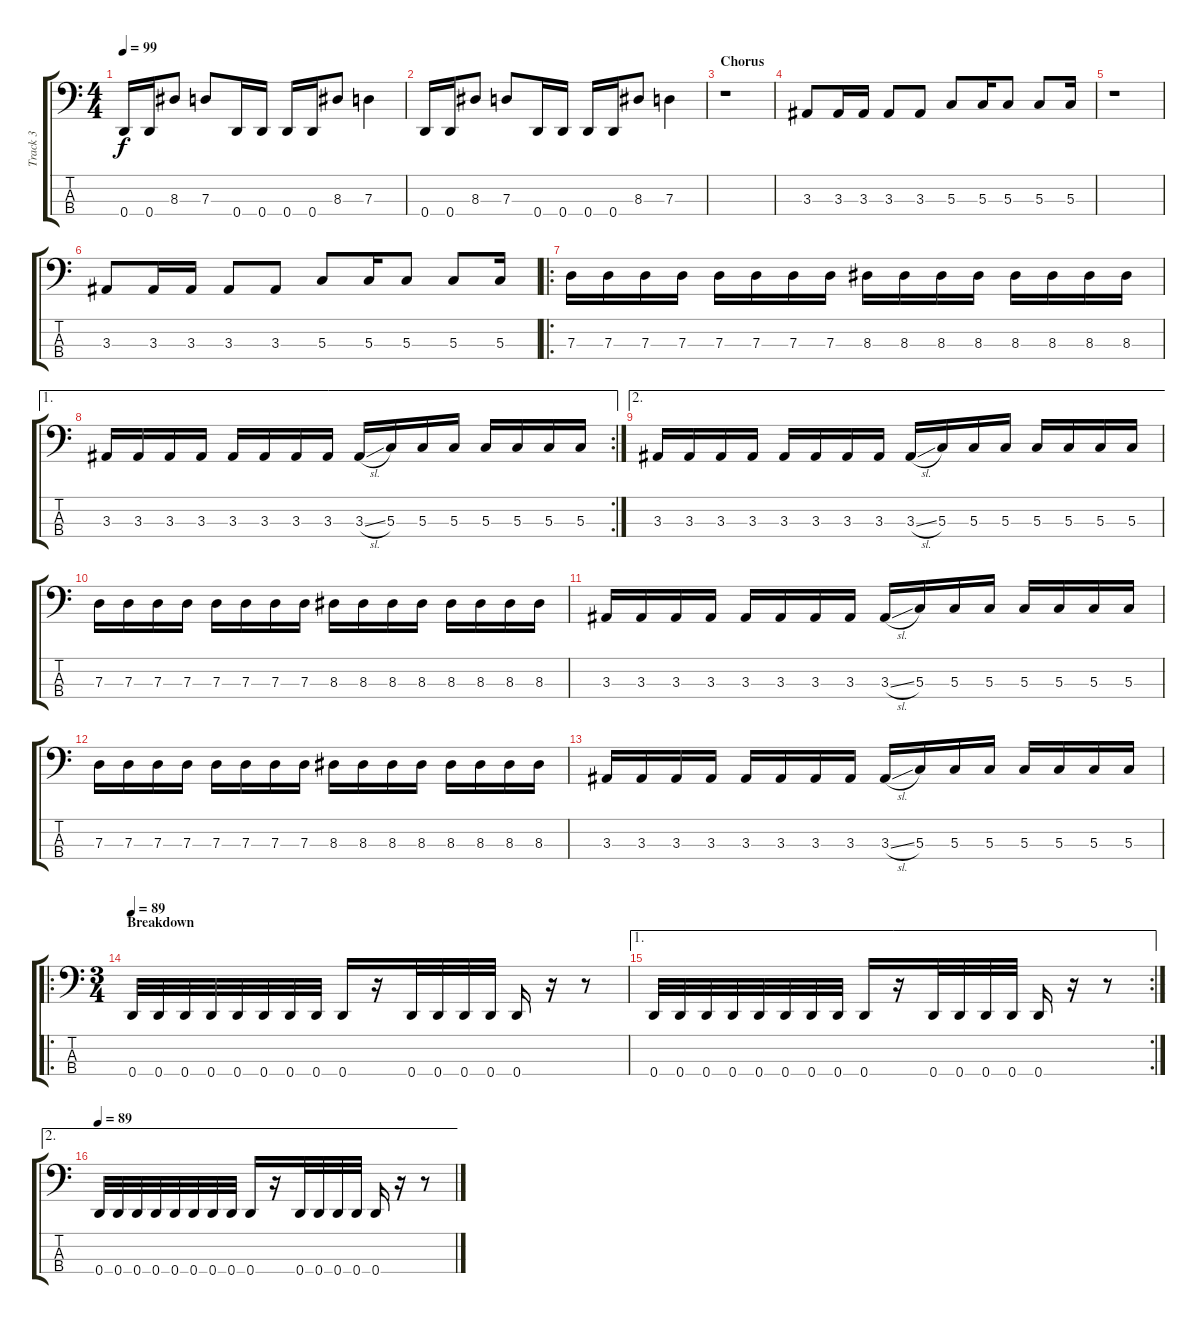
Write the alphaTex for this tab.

\track ("Track 3" "Track 3") {instrument electricbasspick}
\staff {score tabs}
\tuning (F2 C2 G1 D1) {hide}
\ts (4 4)
\tempo 99
\clef f4
\ks c
0.4.16{dy f} 0.4.16 8.3.8 7.3.8 0.4.16 0.4.16 0.4.16 0.4.16 8.3.8 7.3.4 |
0.4.16 0.4.16 8.3.8 7.3.8 0.4.16 0.4.16 0.4.16 0.4.16 8.3.8 7.3.4 |
\section ("" "Chorus")
r.1 |
3.3.8 3.3.16 3.3.16 3.3.8 3.3.8 5.3.8 5.3.16 5.3.8 5.3.8 5.3.16 |
r.1 |
3.3.8 3.3.16 3.3.16 3.3.8 3.3.8 5.3.8 5.3.16 5.3.8 5.3.8 5.3.16 |
\ro
7.3.16 7.3.16 7.3.16 7.3.16 7.3.16 7.3.16 7.3.16 7.3.16 8.3.16 8.3.16 8.3.16 8.3.16 8.3.16 8.3.16 8.3.16 8.3.16 |
\ae 1
\rc 2
3.3.16 3.3.16 3.3.16 3.3.16 3.3.16 3.3.16 3.3.16 3.3.16 3.3{sl}.16 5.3.16 5.3.16 5.3.16 5.3.16 5.3.16 5.3.16 5.3.16 |
\ae 2
3.3.16 3.3.16 3.3.16 3.3.16 3.3.16 3.3.16 3.3.16 3.3.16 3.3{sl}.16 5.3.16 5.3.16 5.3.16 5.3.16 5.3.16 5.3.16 5.3.16 |
7.3.16 7.3.16 7.3.16 7.3.16 7.3.16 7.3.16 7.3.16 7.3.16 8.3.16 8.3.16 8.3.16 8.3.16 8.3.16 8.3.16 8.3.16 8.3.16 |
3.3.16 3.3.16 3.3.16 3.3.16 3.3.16 3.3.16 3.3.16 3.3.16 3.3{sl}.16 5.3.16 5.3.16 5.3.16 5.3.16 5.3.16 5.3.16 5.3.16 |
7.3.16 7.3.16 7.3.16 7.3.16 7.3.16 7.3.16 7.3.16 7.3.16 8.3.16 8.3.16 8.3.16 8.3.16 8.3.16 8.3.16 8.3.16 8.3.16 |
3.3.16 3.3.16 3.3.16 3.3.16 3.3.16 3.3.16 3.3.16 3.3.16 3.3{sl}.16 5.3.16 5.3.16 5.3.16 5.3.16 5.3.16 5.3.16 5.3.16 |
\ro
\ts (3 4)
\section ("" "Breakdown")
\tempo 89
0.4.32 0.4.32 0.4.32 0.4.32 0.4.32 0.4.32 0.4.32 0.4.32 0.4.16 r.16 0.4.32 0.4.32 0.4.32 0.4.32 0.4.16 r.16 r.8 |
\ae 1
\rc 2
0.4.32 0.4.32 0.4.32 0.4.32 0.4.32 0.4.32 0.4.32 0.4.32 0.4.16 r.16 0.4.32 0.4.32 0.4.32 0.4.32 0.4.16 r.16 r.8 |
\ae 2
\tempo 89
0.4.32 0.4.32 0.4.32 0.4.32 0.4.32 0.4.32 0.4.32 0.4.32 0.4.16 r.16 0.4.32 0.4.32 0.4.32 0.4.32 0.4.16 r.16 r.8
